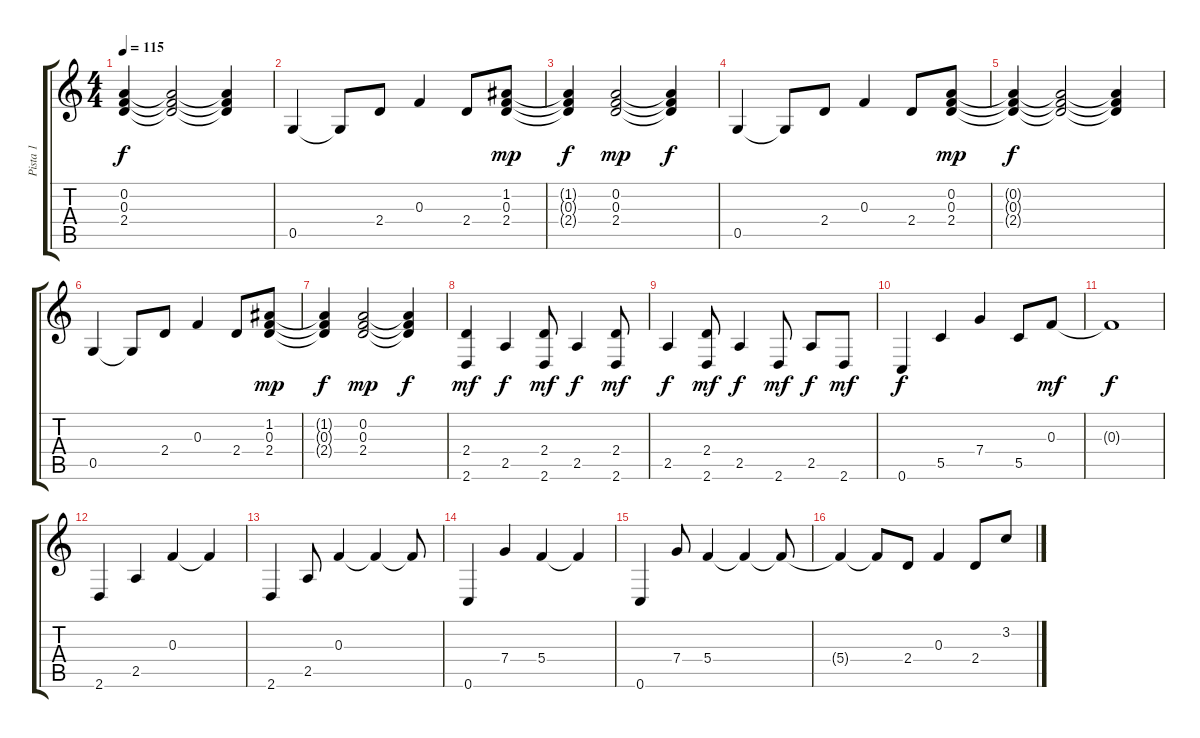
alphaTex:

\track ("Pista 1" "Pista 1") {instrument acousticguitarsteel}
\staff {score tabs}
\tuning (D4 A3 F3 C3 G2 C2) {hide}
\ts (4 4)
\tempo 115
\clef g2
\ks c
(0.2{t} 0.3{t} 2.4{t}).4{dy f} (0.2{t} 0.3{t} 2.4{t}).2 (0.2{t} 0.3{t} 2.4{t}).4 |
0.5.4 0.5{t}.8 2.4.8 0.3.4 2.4.8 (1.2 0.3 2.4).8{dy mp} |
(1.2{t} 0.3{t} 2.4{t}).4{dy f} (0.2 0.3 2.4).2{dy mp} (0.2{t} 0.3{t} 2.4{t}).4{dy f} |
0.5.4 0.5{t}.8 2.4.8 0.3.4 2.4.8 (0.2 0.3 2.4).8{dy mp} |
(0.2{t} 0.3{t} 2.4{t}).4{dy f} (0.2{t} 0.3{t} 2.4{t}).2 (0.2{t} 0.3{t} 2.4{t}).4 |
0.5.4 0.5{t}.8 2.4.8 0.3.4 2.4.8 (1.2 0.3 2.4).8{dy mp} |
(1.2{t} 0.3{t} 2.4{t}).4{dy f} (0.2 0.3 2.4).2{dy mp} (0.2{t} 0.3{t} 2.4{t}).4{dy f} |
(2.4 2.6).4{dy mf} 2.5.4{dy f} (2.4 2.6).8{dy mf} 2.5.4{dy f} (2.4 2.6).8{dy mf} |
2.5.4{dy f} (2.4 2.6).8{dy mf} 2.5.4{dy f} 2.6.8{dy mf} 2.5.8{dy f} 2.6.8{dy mf} |
0.6.4{dy f} 5.5.4 7.4.4 5.5.8 0.3.8{dy mf} |
0.3{t}.1{dy f} |
2.6.4 2.5.4 0.3.4 0.3{t}.4 |
2.6.4 2.5.8 0.3.4 0.3{t}.4 0.3{t}.8 |
0.6.4 7.4.4 5.4.4 5.4{t}.4 |
0.6.4 7.4.8 5.4.4 5.4{t}.4 5.4{t}.8 |
5.4{t}.4 5.4{t}.8 2.4.8 0.3.4 2.4.8 3.2.8
